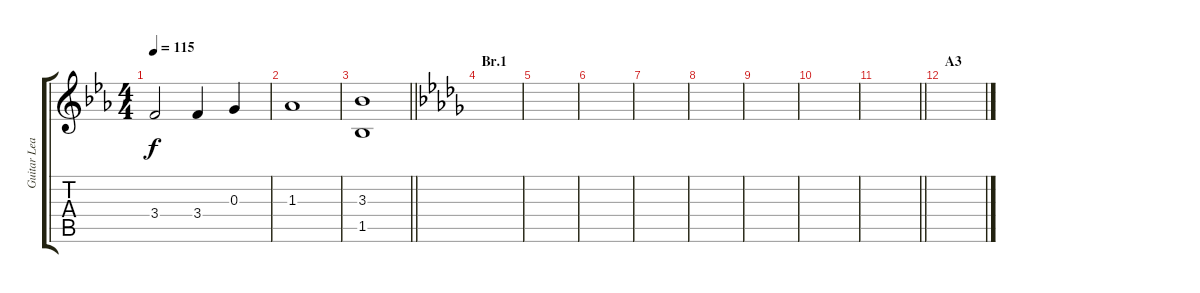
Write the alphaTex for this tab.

\track ("Guitar Lead" "Guitar Lea") {instrument overdrivenguitar}
\staff {score tabs}
\tuning (E4 B3 G3 D3 A2 E2) {hide}
\ts (4 4)
\tempo 115
\clef g2
\ks eb
3.4{t}.2{dy f} 3.4.4 0.3.4 |
1.3.1 |
\barLineRight lightlight
(3.3 1.5).1 |
\section ("" "Br.1")
\ks db
|
|
|
|
|
|
|
\barLineRight lightlight
|
\section ("" "A3")
